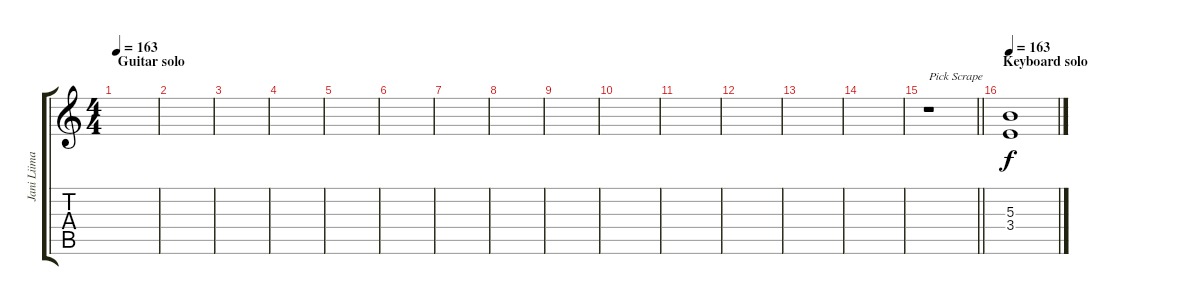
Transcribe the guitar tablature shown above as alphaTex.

\track ("Jani Liimatainen 2" "Jani Liima") {mute instrument distortionguitar}
\staff {score tabs}
\tuning (Eb4 Bb3 Gb3 Db3 Ab2 Eb2) {hide}
\ts (4 4)
\section ("" "Guitar solo")
\tempo 163
\clef g2
\ks c
|
|
|
|
|
|
|
|
|
|
|
|
|
|
\barLineRight lightlight
r.1{txt "Pick Scrape"} |
\section ("" "Keyboard solo")
\tempo 163
(5.3 3.4).1{volume 12}
